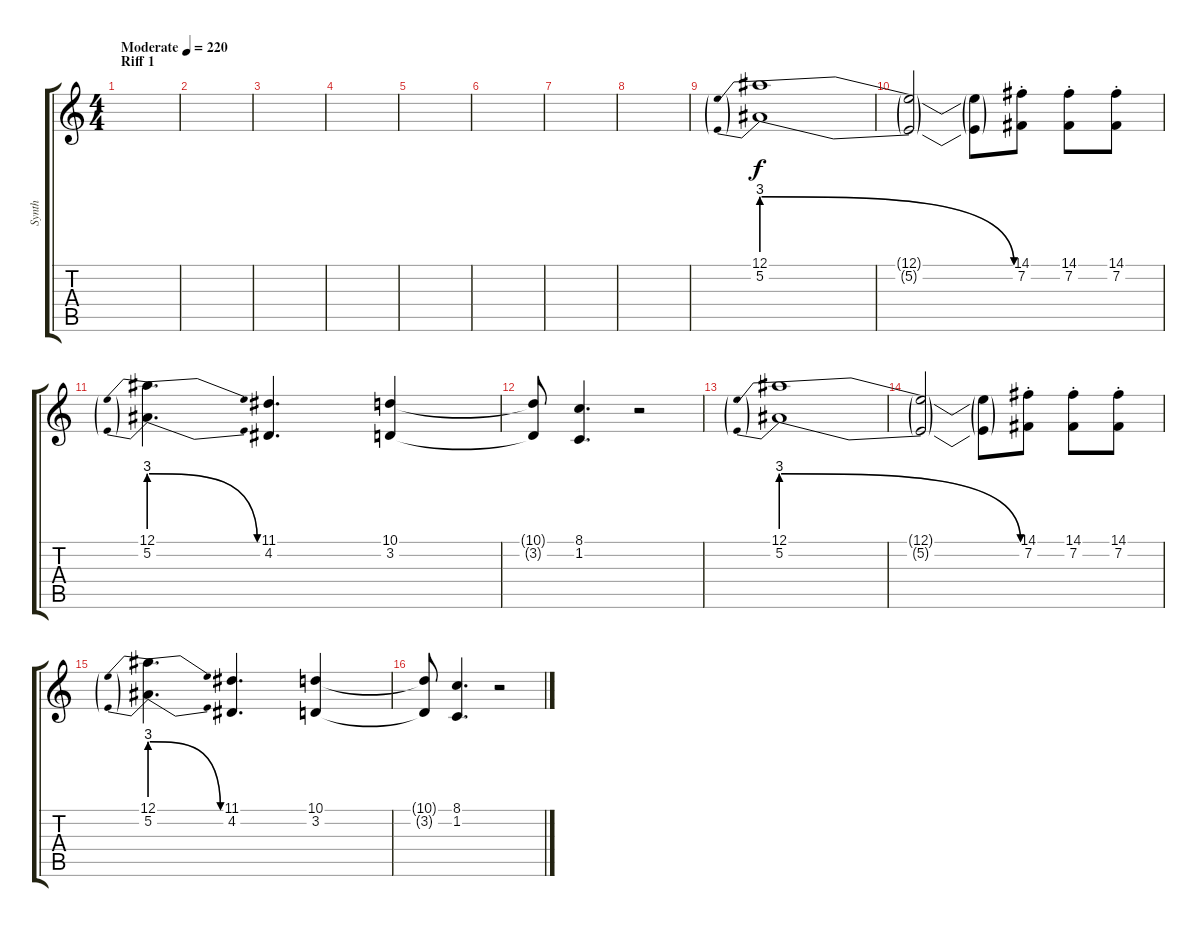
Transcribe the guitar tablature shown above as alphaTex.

\track ("Synth" "Synth") {instrument lead2sawtooth}
\staff {score tabs}
\tuning (E4 B3 G3 D3 A2 E2) {hide}
\ts (4 4)
\section ("" "Riff 1")
\tempo (220 "Moderate")
\clef g2
\ks c
|
|
|
|
|
|
|
|
(12.1{be (prebendrelease 0 12 60 0)} 5.2{be (prebendrelease 0 12 60 0)}).1 |
(12.1{t} 5.2{t}).2 (12.1{t} 5.2{t}).8 (14.1{st} 7.2{st}).8 (14.1{st} 7.2{st}).8 (14.1{st} 7.2{st}).8 |
(12.1{be (prebendrelease 0 12 60 0)} 5.2{be (prebendrelease 0 12 60 0)}).4{d} (11.1 4.2).4{d} (10.1 3.2).4 |
(10.1{t} 3.2{t}).8 (8.1 1.2).4{d} r.2 |
(12.1{be (prebendrelease 0 12 60 0)} 5.2{be (prebendrelease 0 12 60 0)}).1 |
(12.1{t} 5.2{t}).2 (12.1{t} 5.2{t}).8 (14.1{st} 7.2{st}).8 (14.1{st} 7.2{st}).8 (14.1{st} 7.2{st}).8 |
(12.1{be (prebendrelease 0 12 60 0)} 5.2{be (prebendrelease 0 12 60 0)}).4{d} (11.1 4.2).4{d} (10.1 3.2).4 |
(10.1{t} 3.2{t}).8 (8.1 1.2).4{d} r.2
